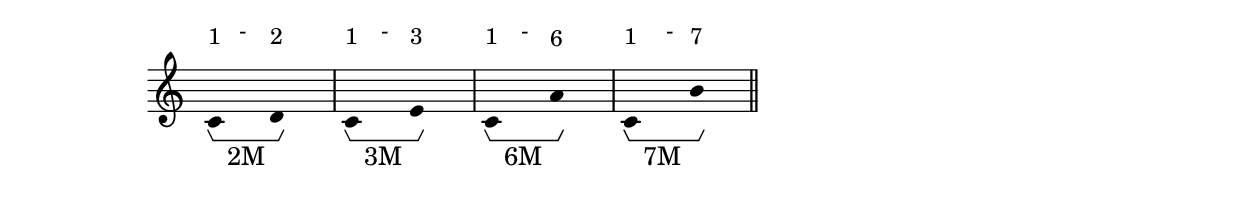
   \score { \relative c' {
		\clef treble
		c^\markup{ "1" }\startGroup
		\once \override TextScript #'extra-offset = #'( 0.0 . 2.5 )
		\hideNotes c^\markup{ "-" } \unHideNotes
		d^\markup{ "2" }\stopGroup
		s |

		c^\markup{ "1" }\startGroup
		\once \override TextScript #'extra-offset = #'( 0.5 . 2.5 )
		\hideNotes c^\markup{ "-" } \unHideNotes
		e^\markup{ "3" }\stopGroup
		s |

		c^\markup{ "1" }\startGroup
		\once \override TextScript #'extra-offset = #'( 0.5 . 2.5 )
		\hideNotes c^\markup{ "-" } \unHideNotes
		\once \override TextScript #'extra-offset = #'( 0.0 . 1.0 )
		a'^\markup{ "6" }\stopGroup
		s |

		c,^\markup{ "1" }\startGroup
		\once \override TextScript #'extra-offset = #'( 1.0 . 2.5 )
		\hideNotes c^\markup{ "-" } \unHideNotes
		b'^\markup{ "7" }\stopGroup
		s \bar "||"

	}
	\addlyrics{ \skip4 "2M" \skip4 \skip4 "3M" \skip4 \skip4 "6M" \skip4 \skip4 "7M"}
       \layout { ragged-right = ##t 
         \context {
           \Staff \consists "Horizontal_bracket_engraver"
		\remove "Time_signature_engraver"
		\override Stem #'transparent = ##t
		\override TextScript #'extra-offset = #'( 0.0 . 2.0 )
     }
   }
}